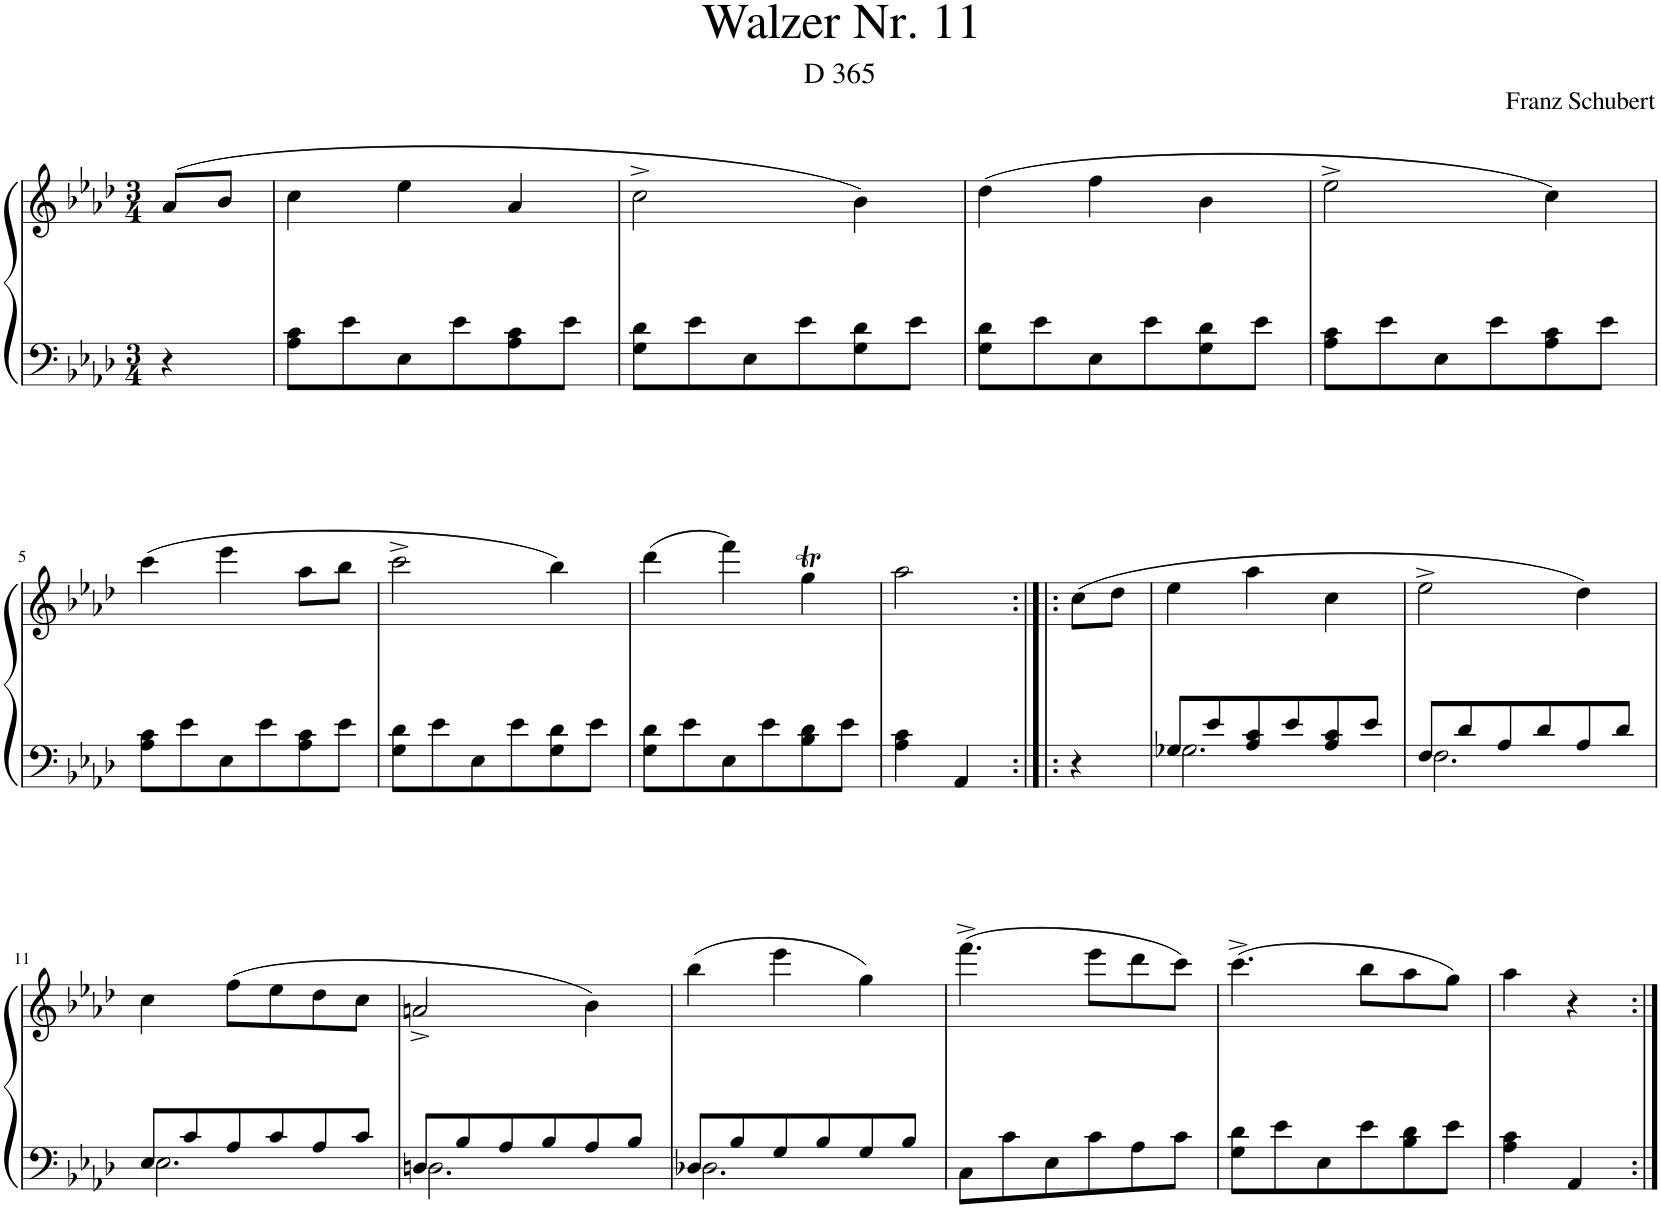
**kern	**kern
*part1	*part1
*staff2	*staff1
*I"Piano	*
*I'Pno.	*
*clefF4	*clefG2
*k[b-e-a-d-]	*k[b-e-a-d-]
*M3/4	*M3/4
=	=
4r	(8a-/L
.	8b-/J
=1	=1
8A-\ 8c\L	4cc\
8e-\	.
8E-\	4ee-\
8e-\	.
8A-\ 8c\	4a-/
8e-\J	.
=2	=2
8G\ 8d-\L	2cc^\
8e-\	.
8E-\	.
8e-\	.
8G\ 8d-\	4b-\)
8e-\J	.
=3	=3
8G\ 8d-\L	(4dd-\
8e-\	.
8E-\	4ff\
8e-\	.
8G\ 8d-\	4b-\
8e-\J	.
=4	=4
8A-\ 8c\L	2ee-^\
8e-\	.
8E-\	.
8e-\	.
8A-\ 8c\	4cc\)
8e-\J	.
!!LO:LB:g=z
=5	=5
8A-\ 8c\L	(4ccc\
8e-\	.
8E-\	4eee-\
8e-\	.
8A-\ 8c\	8aa-\L
8e-\J	8bb-\J
=6	=6
8G\ 8d-\L	2ccc^\
8e-\	.
8E-\	.
8e-\	.
8G\ 8d-\	4bb-\)
8e-\J	.
=7	=7
8G\ 8d-\L	(4ddd-\
8e-\	.
8E-\	4fff\)
8e-\	.
8B-\ 8d-\	4ggt\
8e-\J	.
=8	=8
4A-\ 4c\	2aa-\
4AA-/	.
=8X1:|!|:	=8X1:|!|:
4r	(8cc\L
.	8dd-\J
=9	=9
*^	*
8G-X/L	2.G-X\	4ee-\
8e-/	.	.
8A-/ 8c/	.	4aa-\
8e-/	.	.
8A-/ 8c/	.	4cc\
8e-/J	.	.
=10	=10	=10
8F/L	2.F\	2ee-^\
8d-/	.	.
8A-/	.	.
8d-/	.	.
8A-/	.	4dd-\)
8d-/J	.	.
!!LO:LB:g=z
=11	=11	=11
8E-/L	2.E-\	4cc\
8c/	.	.
8A-/	.	(8ff\L
8c/	.	8ee-\
8A-/	.	8dd-\
8c/J	.	8cc\J
=12	=12	=12
8Dn/L	2.D\	2an^/
8B-/	.	.
8A-/	.	.
8B-/	.	.
8A-/	.	4b-\)
8B-/J	.	.
=13	=13	=13
8D-X/L	2.D-X\	(4bb-\
8B-/	.	.
8G/	.	4eee-\
8B-/	.	.
8G/	.	4gg\)
8B-/J	.	.
*v	*v	*
=14	=14
8C\L	(4.fff^\
8c\	.
8E-\	.
8c\	8eee-\L
8A-\	8ddd-\
8c\J	8ccc\J)
=15	=15
8G\ 8d-\L	(4.ccc^\
8e-\	.
8E-\	.
8e-\	8bb-\L
8B-\ 8d-\	8aa-\
8e-\J	8gg\J)
=16	=16
4A-\ 4c\	4aa-\
4AA-/	4r
=:|!	=:|!
*-	*-
